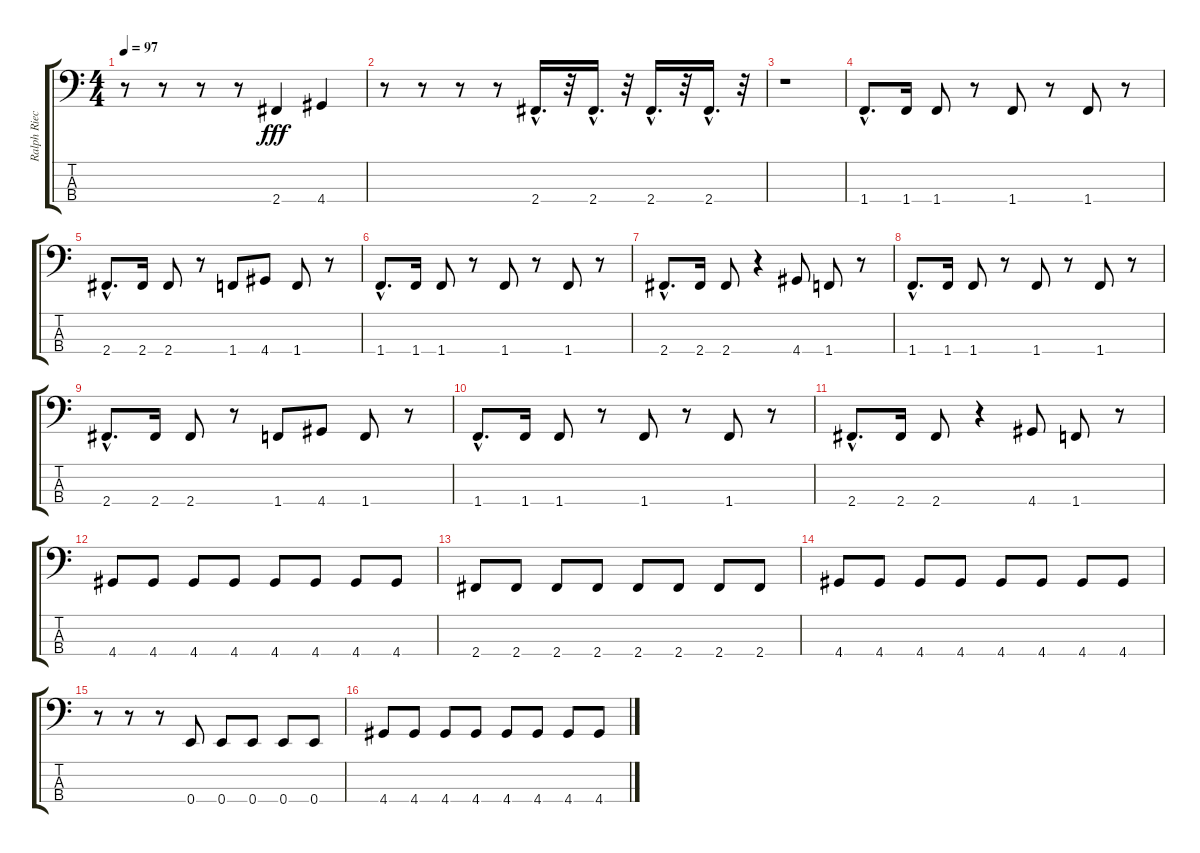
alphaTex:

\track ("Ralph Rieckermann - Bass Guitar" "Ralph Riec") {instrument electricbassfinger}
\staff {score tabs}
\tuning (G2 D2 A1 E1) {hide}
\ts (4 4)
\tempo 97
\clef f4
\ks c
r.8{dy fff} r.8 r.8 r.8 2.4.4 4.4.4 |
r.8 r.8 r.8 r.8 2.4{hac}.16{d} r.32 2.4{hac}.16{d} r.32 2.4{hac}.16{d} r.32 2.4{hac}.16{d} r.32 |
r.1 |
1.4{hac}.8{d} 1.4.16 1.4.8 r.8 1.4.8 r.8 1.4.8 r.8 |
2.4{hac}.8{d} 2.4.16 2.4.8 r.8 1.4.8 4.4.8 1.4.8 r.8 |
1.4{hac}.8{d} 1.4.16 1.4.8 r.8 1.4.8 r.8 1.4.8 r.8 |
2.4{hac}.8{d} 2.4.16 2.4.8 r.4 4.4.8 1.4.8 r.8 |
1.4{hac}.8{d} 1.4.16 1.4.8 r.8 1.4.8 r.8 1.4.8 r.8 |
2.4{hac}.8{d} 2.4.16 2.4.8 r.8 1.4.8 4.4.8 1.4.8 r.8 |
1.4{hac}.8{d} 1.4.16 1.4.8 r.8 1.4.8 r.8 1.4.8 r.8 |
2.4{hac}.8{d} 2.4.16 2.4.8 r.4 4.4.8 1.4.8 r.8 |
4.4.8 4.4.8 4.4.8 4.4.8 4.4.8 4.4.8 4.4.8 4.4.8 |
2.4.8 2.4.8 2.4.8 2.4.8 2.4.8 2.4.8 2.4.8 2.4.8 |
4.4.8 4.4.8 4.4.8 4.4.8 4.4.8 4.4.8 4.4.8 4.4.8 |
r.8 r.8 r.8 0.4.8 0.4.8 0.4.8 0.4.8 0.4.8 |
4.4.8 4.4.8 4.4.8 4.4.8 4.4.8 4.4.8 4.4.8 4.4.8
